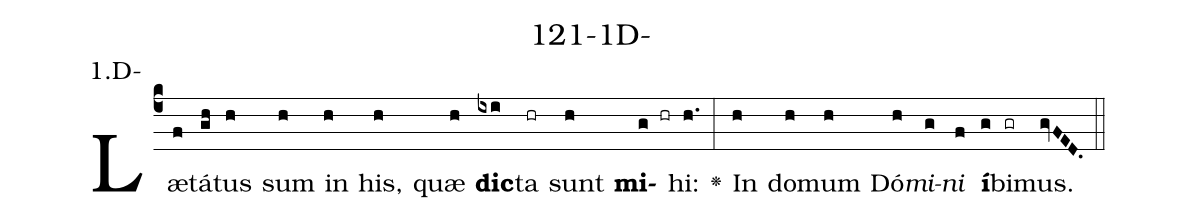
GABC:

name: 121-1D-;
annotation: 1.D-;
%%
(c4)Læ(f)tá(gh)tus(h) sum(h) in(h) his,(h) quæ(h) <b>dic</b>(ixi)ta(hr) sunt(h) <b>mi</b>(g hr)hi:(h.) <v>\greheightstar</v>(:) In(h) do(h)mum(h) Dó(h)<i>mi</i>(g)<i>ni</i>(f) <b>í</b>(g)bi(gr)mus.(gvFED.) (::)


%E(h) u(h) o(g) u(f) a(g) e.(gvFED.) (::)
